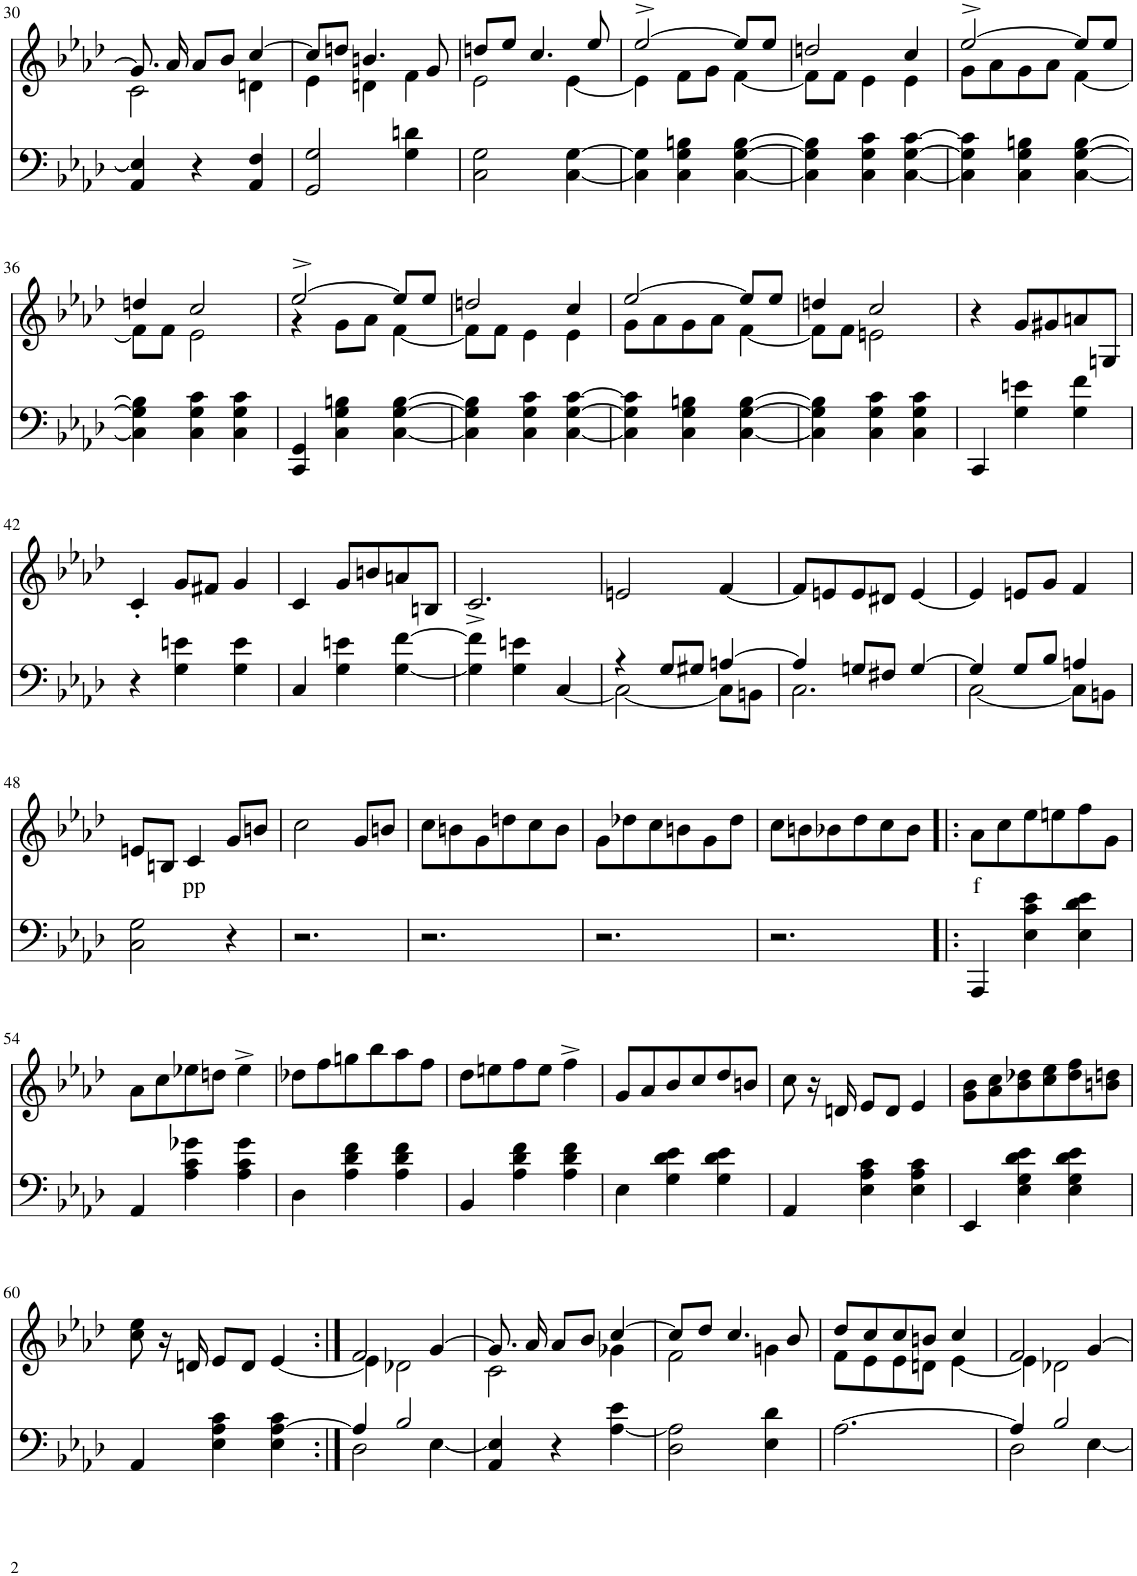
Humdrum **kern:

**kern	**kern	**text
*part2	*part1	*part1
*staff2	*staff1	*staff1
*I"piano	*I"piano	*
*I'Pno	*I'Pno	*
!!LO:PB:g=z
*clefF4	*clefG2	*
*k[b-e-a-d-]	*k[b-e-a-d-]	*
*A-:	*A-:	*
*M3/4	*M3/4	*
=30	=30	=30
*	*^	*
4AA-/ 4E-/]	8.g/]	2c\	.
.	16a-/	.	.
4r	8a-/L	.	.
.	8b-/J	.	.
4AA-/ 4F/	[4cc/	4dn\	.
=31	=31	=31	=31
2GG/ 2G/	8cc/L]	4e-\	.
.	8ddn/J	.	.
.	4.bn/	4dn\	.
4G\ 4dn\	.	4f\	.
.	8g/	.	.
=32	=32	=32	=32
2C\ 2G\	8ddn/L	2e-\	.
.	8ee-/J	.	.
.	4.cc/	.	.
[4C\ [4G\	.	[4e-\	.
.	8ee-/	.	.
=33	=33	=33	=33
4C\] 4G\]	[2ee-^/	4e-\]	.
4C\ 4G\ 4Bn\	.	8f\L	.
.	.	8g\J	.
[4C\ [4G\ [4B\	8ee-/L]	[4f\	.
.	8ee-/J	.	.
=34	=34	=34	=34
4C\] 4G\] 4B\]	2ddn/	8f\L]	.
.	.	8f\J	.
4C\ 4G\ 4c\	.	4e-\	.
[4C\ [4G\ [4c\	4cc/	4e-\	.
=35	=35	=35	=35
4C\] 4G\] 4c\]	[2ee-^/	8g\L	.
.	.	8a-\	.
4C\ 4G\ 4Bn\	.	8g\	.
.	.	8a-\J	.
[4C\ [4G\ [4B\	8ee-/L]	[4f\	.
.	8ee-/J	.	.
!!LO:LB:g=z	!!
=36	=36	=36	=36
4C\] 4G\] 4B\]	4ddn/	8f\L]	.
.	.	8f\J	.
4C\ 4G\ 4c\	2cc/	2e-\	.
4C\ 4G\ 4c\	.	.	.
=37	=37	=37	=37
4CC/ 4GG/	[2ee-^/	4r	.
4C\ 4G\ 4Bn\	.	8g\L	.
.	.	8a-\J	.
[4C\ [4G\ [4B\	8ee-/L]	[4f\	.
.	8ee-/J	.	.
=38	=38	=38	=38
4C\] 4G\] 4B\]	2ddn/	8f\L]	.
.	.	8f\J	.
4C\ 4G\ 4c\	.	4e-\	.
[4C\ [4G\ [4c\	4cc/	4e-\	.
=39	=39	=39	=39
4C\] 4G\] 4c\]	[2ee-/	8g\L	.
.	.	8a-\	.
4C\ 4G\ 4Bn\	.	8g\	.
.	.	8a-\J	.
[4C\ [4G\ [4B\	8ee-/L]	[4f\	.
.	8ee-/J	.	.
=40	=40	=40	=40
4C\] 4G\] 4B\]	4ddn/	8f\L]	.
.	.	8f\J	.
4C\ 4G\ 4c\	2cc/	2en\	.
4C\ 4G\ 4c\	.	.	.
*	*v	*v	*
=41	=41	=41
4CC/	4r	.
4G\ 4en\	8g/L	.
.	8g#X/	.
4G\ 4f\	8an/	.
.	8Gn/J	.
!!LO:LB:g=z
=42	=42	=42
4r	4c'/	.
4G\ 4en\	8g/L	.
.	8f#X/J	.
4G\ 4e\	4g/	.
=43	=43	=43
4C/	4c/	.
4G\ 4en\	8g/L	.
.	8bn/	.
[4G\ [4f\	8an/	.
.	8Bn/J	.
=44	=44	=44
4G\] 4f\]	2.c^/	.
4G\ 4en\	.	.
[4C/	.	.
=45	=45	=45
*^	*	*
4r	2C\_	2en/	.
8G/L	.	.	.
8G#X/J	.	.	.
[4An/	8C\L]	[4f/	.
.	8BBn\J	.	.
=46	=46	=46	=46
4A/]	2.C\	8f/L]	.
.	.	8en/	.
8Gn/L	.	8e/	.
8F#X/J	.	8d#X/J	.
[4G/	.	[4e/	.
=47	=47	=47	=47
4G/]	[2C\	4e/]	.
8G/L	.	8en/L	.
8B-/J	.	8g/J	.
4An/	8C\L]	4f/	.
.	8BBn\J	.	.
*v	*v	*	*
!!LO:LB:g=z
=48	=48	=48
2C\ 2G\	8en/L	.
.	8Bn/J	.
!	!	!LO:LY:b
.	4c/	pp
4r	8g/L	.
.	8bn/J	.
=49	=49	=49
2.r	2cc\	.
.	8g/L	.
.	8bn/J	.
=50	=50	=50
2.r	8cc\L	.
.	8bn\	.
.	8g\	.
.	8ddn\	.
.	8cc\	.
.	8b\J	.
=51	=51	=51
2.r	8g\L	.
.	8dd-X\	.
.	8cc\	.
.	8bn\	.
.	8g\	.
.	8dd-\J	.
=52	=52	=52
2.r	8cc\L	.
.	8bn\	.
.	8b-X\	.
.	8dd-\	.
.	8cc\	.
.	8b-\J	.
=53!|:	=53!|:	=53!|:
!	!	!LO:LY:b
4AAA-/	8a-\L	f
.	8cc\	.
4E-\ 4c\ 4e-\	8ee-\	.
.	8een\	.
4E-\ 4d-\ 4e-\	8ff\	.
.	8g\J	.
!!LO:LB:g=z
=54	=54	=54
4AA-/	8a-\L	.
.	8cc\	.
4A-\ 4c\ 4g-X\	8ee-X\	.
.	8ddn\J	.
4A-\ 4c\ 4g-\	4ee-^\	.
=55	=55	=55
4D-\	8dd-X\L	.
.	8ff\	.
4A-\ 4d-\ 4f\	8ggn\	.
.	8bb-\	.
4A-\ 4d-\ 4f\	8aa-\	.
.	8ff\J	.
=56	=56	=56
4BB-/	8dd-\L	.
.	8een\	.
4A-\ 4d-\ 4f\	8ff\	.
.	8ee\J	.
4A-\ 4d-\ 4f\	4ff^\	.
=57	=57	=57
4E-\	8g/L	.
.	8a-/	.
4G\ 4d-\ 4e-\	8b-/	.
.	8cc/	.
4G\ 4d-\ 4e-\	8dd-/	.
.	8bn/J	.
=58	=58	=58
4AA-/	8cc\	.
.	16r	.
.	16dn/	.
4E-\ 4A-\ 4c\	8e-/L	.
.	8d/J	.
4E-\ 4A-\ 4c\	4e-/	.
=59	=59	=59
4EE-/	8g\ 8b-\L	.
.	8a-\ 8cc\	.
4E-\ 4G\ 4d-\ 4e-\	8b-\ 8dd-X\	.
.	8cc\ 8ee-\	.
4E-\ 4G\ 4d-\ 4e-\	8dd-\ 8ff\	.
.	8bn\ 8ddn\J	.
!!LO:LB:g=z
=60	=60	=60
4AA-/	8cc\ 8ee-\	.
.	16r	.
.	16dn/	.
4E-\ 4A-\ 4c\	8e-/L	.
.	8d/J	.
4E-\ [4A-\ 4c\	[4e-/	.
=61:|!	=61:|!	=61:|!
*^	*^	*
4A-/]	2D-\	2f/	4e-\]	.
2B-/	.	.	2d-X\	.
.	[4E-\	[4g/	.	.
*v	*v	*	*	*
=62	=62	=62	=62
4AA-/ 4E-/]	8.g/]	2c\	.
.	16a-/	.	.
4r	8a-/L	.	.
.	8b-/J	.	.
[4A-\ 4e-\	[4cc/	4g-X\	.
=63	=63	=63	=63
2D-\ 2A-\]	8cc/L]	2f\	.
.	8dd-/J	.	.
.	4.cc/	.	.
4E-\ 4d-\	.	4gn\	.
.	8b-/	.	.
=64	=64	=64	=64
[2.A-\	8dd-/L	8f\L	.
.	8cc/	8e-\	.
.	8cc/	8e-\	.
.	8bn/J	8dn\J	.
.	4cc/	[4e-\	.
=65	=65	=65	=65
*^	*	*	*
4A-/]	2D-\	2f/	4e-\]	.
2B-/	.	.	2d-X\	.
.	[4E-\	[4g/	.	.
*v	*v	*	*	*
*	*v	*v	*
=	=	=
*-	*-	*-
